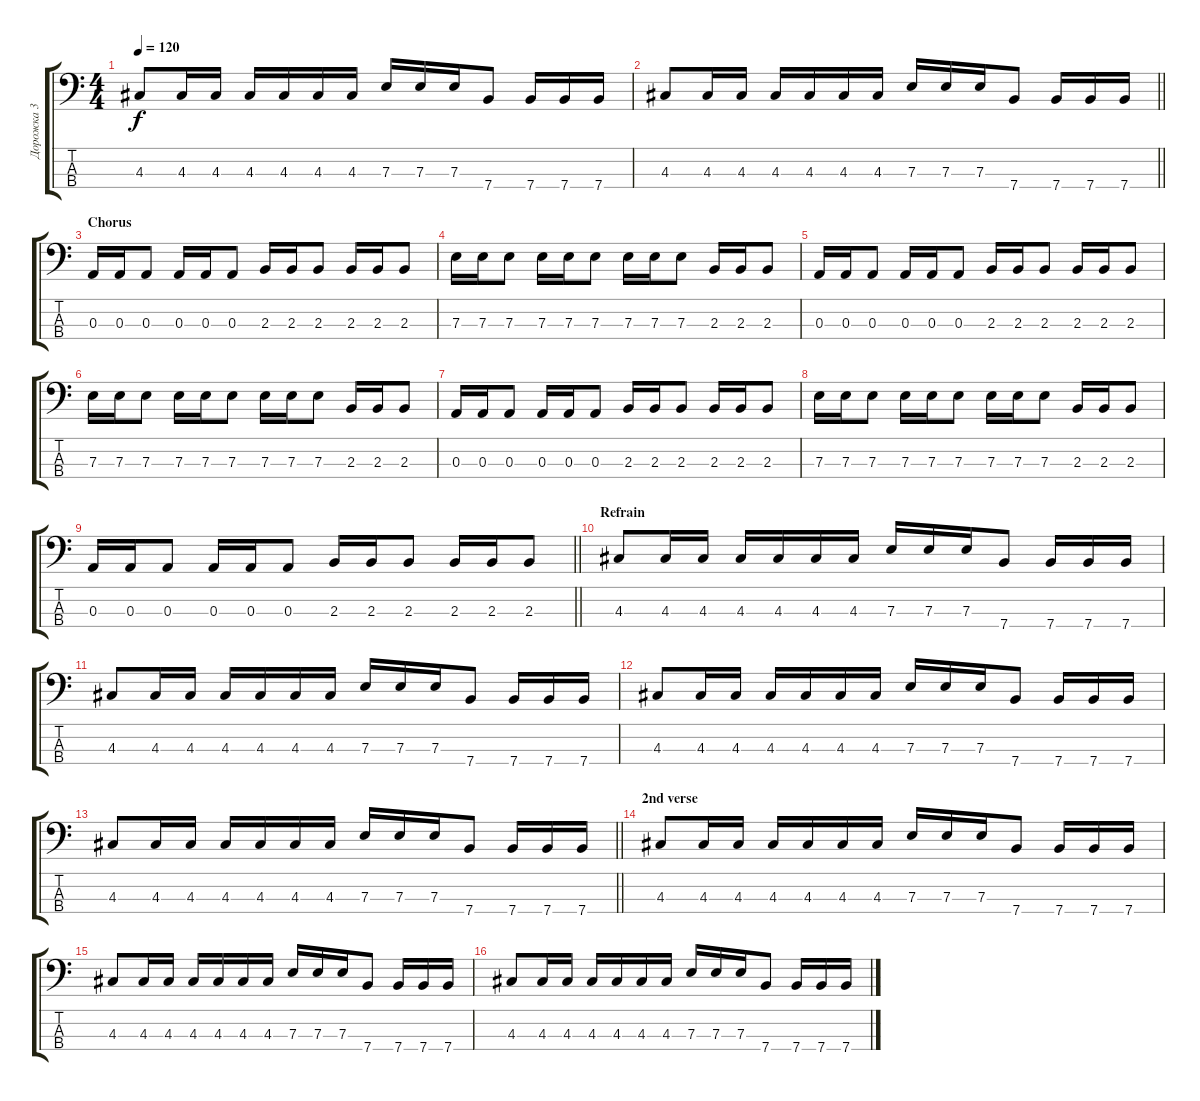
\track ("Дорожка 3" "Дорожка 3") {instrument electricbassfinger}
\staff {score tabs}
\tuning (G2 D2 A1 E1) {hide}
\ts (4 4)
\tempo 120
\clef f4
\ks c
4.3.8{dy f} 4.3.16 4.3.16 4.3.16 4.3.16 4.3.16 4.3.16 7.3.16 7.3.16 7.3.16 7.4.8 7.4.16 7.4.16 7.4.16 |
\barLineRight lightlight
4.3.8 4.3.16 4.3.16 4.3.16 4.3.16 4.3.16 4.3.16 7.3.16 7.3.16 7.3.16 7.4.8 7.4.16 7.4.16 7.4.16 |
\section ("" "Chorus")
0.3.16 0.3.16 0.3.8 0.3.16 0.3.16 0.3.8 2.3.16 2.3.16 2.3.8 2.3.16 2.3.16 2.3.8 |
7.3.16 7.3.16 7.3.8 7.3.16 7.3.16 7.3.8 7.3.16 7.3.16 7.3.8 2.3.16 2.3.16 2.3.8 |
0.3.16 0.3.16 0.3.8 0.3.16 0.3.16 0.3.8 2.3.16 2.3.16 2.3.8 2.3.16 2.3.16 2.3.8 |
7.3.16 7.3.16 7.3.8 7.3.16 7.3.16 7.3.8 7.3.16 7.3.16 7.3.8 2.3.16 2.3.16 2.3.8 |
0.3.16 0.3.16 0.3.8 0.3.16 0.3.16 0.3.8 2.3.16 2.3.16 2.3.8 2.3.16 2.3.16 2.3.8 |
7.3.16 7.3.16 7.3.8 7.3.16 7.3.16 7.3.8 7.3.16 7.3.16 7.3.8 2.3.16 2.3.16 2.3.8 |
\barLineRight lightlight
0.3.16 0.3.16 0.3.8 0.3.16 0.3.16 0.3.8 2.3.16 2.3.16 2.3.8 2.3.16 2.3.16 2.3.8 |
\section ("" "Refrain")
4.3.8 4.3.16 4.3.16 4.3.16 4.3.16 4.3.16 4.3.16 7.3.16 7.3.16 7.3.16 7.4.8 7.4.16 7.4.16 7.4.16 |
4.3.8 4.3.16 4.3.16 4.3.16 4.3.16 4.3.16 4.3.16 7.3.16 7.3.16 7.3.16 7.4.8 7.4.16 7.4.16 7.4.16 |
4.3.8 4.3.16 4.3.16 4.3.16 4.3.16 4.3.16 4.3.16 7.3.16 7.3.16 7.3.16 7.4.8 7.4.16 7.4.16 7.4.16 |
\barLineRight lightlight
4.3.8 4.3.16 4.3.16 4.3.16 4.3.16 4.3.16 4.3.16 7.3.16 7.3.16 7.3.16 7.4.8 7.4.16 7.4.16 7.4.16 |
\section ("" "2nd verse")
4.3.8 4.3.16 4.3.16 4.3.16 4.3.16 4.3.16 4.3.16 7.3.16 7.3.16 7.3.16 7.4.8 7.4.16 7.4.16 7.4.16 |
4.3.8 4.3.16 4.3.16 4.3.16 4.3.16 4.3.16 4.3.16 7.3.16 7.3.16 7.3.16 7.4.8 7.4.16 7.4.16 7.4.16 |
4.3.8 4.3.16 4.3.16 4.3.16 4.3.16 4.3.16 4.3.16 7.3.16 7.3.16 7.3.16 7.4.8 7.4.16 7.4.16 7.4.16
